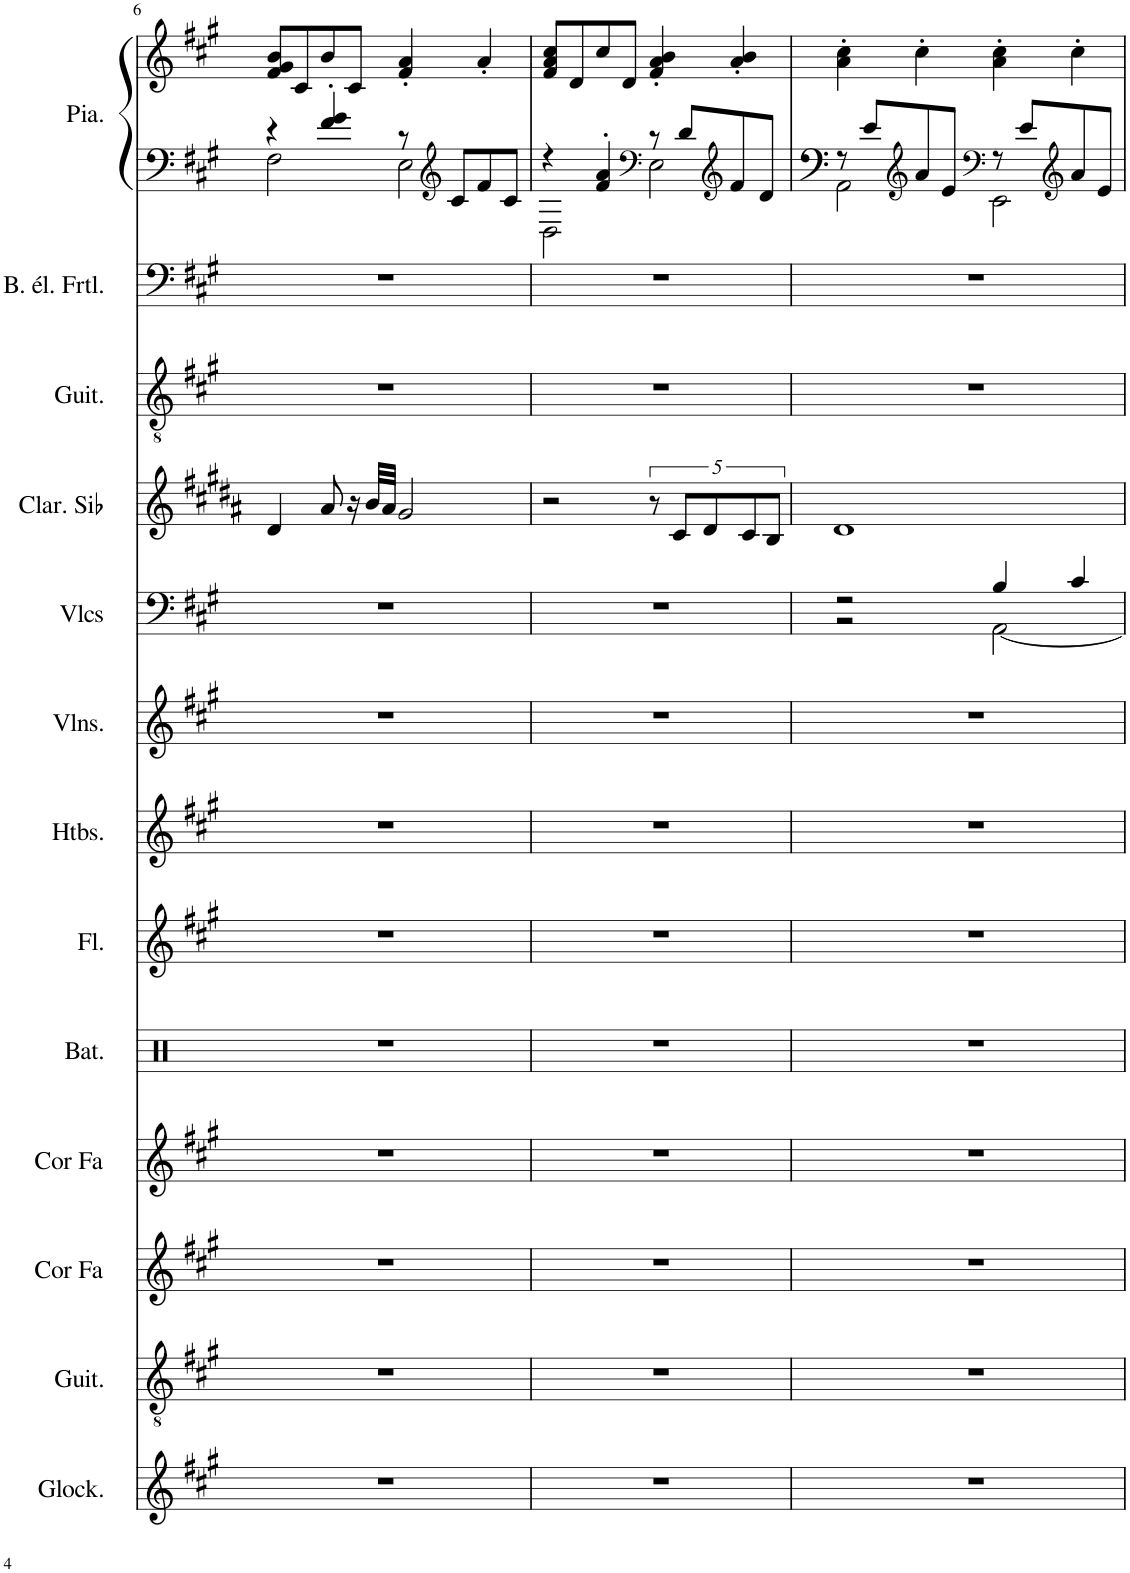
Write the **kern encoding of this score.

**kern	**kern	**kern	**kern	**kern	**kern	**kern	**kern	**kern	**kern	**kern	**kern	**kern	**kern
*part13	*part12	*part11	*part10	*part9	*part8	*part7	*part6	*part5	*part4	*part3	*part2	*part1	*part1
*staff14	*staff13	*staff12	*staff11	*staff10	*staff9	*staff8	*staff7	*staff6	*staff5	*staff4	*staff3	*staff2	*staff1
*I"Glockenspiel , Glockenspiel	*I"Guitare acoustique, Electric Guitar (jazz)	*I"Cor en Fa, French Horn	*I"Cor en Fa, French Horn	*I"Batterie	*I"Flûte, Flute	*I"Hautbois, Oboe	*I"Violons, String Ensemble 1	*I"Violoncelles, String Ensemble 1	*I"Clarinette en Sib	*I"Guitare classique, Acoustic Guitar (nylon)	*I"Basse électrique fretless, Fretless Bass	*I"Piano, Acoustic Grand Piano	*
*I'Glock.	*I'Guit.	*I'Cor Fa	*I'Cor Fa	*I'Bat.	*I'Fl.	*I'Htbs.	*I'Vlns.	*I'Vlcs	*I'Clar. Sib	*I'Guit.	*I'B. él. Frtl.	*I'Pia.	*
!!LO:PB:g=z
*clefG2	*clefGv2	*clefG2	*clefG2	*clefX	*clefG2	*clefG2	*clefG2	*clefF4	*clefG2	*clefGv2	*clefF4	*clefF4	*clefG2
*Trd-14c-24	*	*Trd4c7	*Trd4c7	*	*	*	*	*	*Trd1c2	*	*Trd7c12	*	*
*k[f#c#g#]	*k[f#c#g#]	*k[f#c#g#]	*k[f#c#g#]	*k[]	*k[f#c#g#]	*k[f#c#g#]	*k[f#c#g#]	*k[f#c#g#]	*k[f#c#g#d#a#]	*k[f#c#g#]	*k[f#c#g#]	*k[f#c#g#]	*k[f#c#g#]
*M4/4	*M4/4	*M4/4	*M4/4	*M4/4	*M4/4	*M4/4	*M4/4	*M4/4	*M4/4	*M4/4	*M4/4	*M4/4	*M4/4
=6	=6	=6	=6	=6	=6	=6	=6	=6	=6	=6	=6	=6	=6
*	*	*	*	*	*	*	*	*	*	*	*	*^	*
1r	1r	1r	1r	1r	1r	1r	1r	1r	4d#/	1r	1r	4r	2F#\	8f#/ 8g#/ 8b/L
.	.	.	.	.	.	.	.	.	.	.	.	.	.	8c#/
.	.	.	.	.	.	.	.	.	8a#/	.	.	4f#/' 4g#/'	.	8b/
.	.	.	.	.	.	.	.	.	16r	.	.	.	.	8c#/J
.	.	.	.	.	.	.	.	.	32b/LLL	.	.	.	.	.
.	.	.	.	.	.	.	.	.	32a#/JJJ	.	.	.	.	.
.	.	.	.	.	.	.	.	.	2g#/	.	.	8r	2E\	4f#/' 4a/'
*	*	*	*	*	*	*	*	*	*	*	*	*clefG2	*	*
.	.	.	.	.	.	.	.	.	.	.	.	8c#/L	.	.
.	.	.	.	.	.	.	.	.	.	.	.	8f#/	.	4a'/
.	.	.	.	.	.	.	.	.	.	.	.	8c#/J	.	.
=7	=7	=7	=7	=7	=7	=7	=7	=7	=7	=7	=7	=7	=7	=7
1r	1r	1r	1r	1r	1r	1r	1r	1r	2r	1r	1r	4r	2D\	8f#/ 8a/ 8cc#/L
.	.	.	.	.	.	.	.	.	.	.	.	.	.	8d/
.	.	.	.	.	.	.	.	.	.	.	.	4f#/' 4a/'	.	8cc#/
.	.	.	.	.	.	.	.	.	.	.	.	.	.	8d/J
*	*	*	*	*	*	*	*	*	*	*	*	*clefF4	*	*
.	.	.	.	.	.	.	.	.	10r	.	.	8r	2E\	4f#/' 4a/' 4b/'
.	.	.	.	.	.	.	.	.	10c#/L	.	.	.	.	.
.	.	.	.	.	.	.	.	.	.	.	.	8d/L	.	.
.	.	.	.	.	.	.	.	.	10d#/	.	.	.	.	.
*	*	*	*	*	*	*	*	*	*	*	*	*clefG2	*	*
.	.	.	.	.	.	.	.	.	.	.	.	8f#/	.	4a/' 4b/'
.	.	.	.	.	.	.	.	.	10c#/	.	.	.	.	.
.	.	.	.	.	.	.	.	.	.	.	.	8d/J	.	.
.	.	.	.	.	.	.	.	.	10B/J	.	.	.	.	.
=8	=8	=8	=8	=8	=8	=8	=8	=8	=8	=8	=8	=8	=8	=8
*	*	*	*	*	*	*	*	*^	*	*	*	*	*	*
1r	1r	1r	1r	1r	1r	1r	1r	2r	2r	1d#	1r	1r	8r	2AA\	4a\' 4cc#\'
.	.	.	.	.	.	.	.	.	.	.	.	.	8e/L	.	.
*	*	*	*	*	*	*	*	*	*	*	*	*	*clefG2	*	*
.	.	.	.	.	.	.	.	.	.	.	.	.	8a/	.	4cc#'\
.	.	.	.	.	.	.	.	.	.	.	.	.	8e/J	.	.
*	*	*	*	*	*	*	*	*	*	*	*	*	*clefF4	*	*
.	.	.	.	.	.	.	.	4B/	[2AA\	.	.	.	8r	2EE\	4a\' 4cc#\'
.	.	.	.	.	.	.	.	.	.	.	.	.	8e/L	.	.
*	*	*	*	*	*	*	*	*	*	*	*	*	*clefG2	*	*
.	.	.	.	.	.	.	.	4c#/	.	.	.	.	8a/	.	4cc#'\
.	.	.	.	.	.	.	.	.	.	.	.	.	8e/J	.	.
*	*	*	*	*	*	*	*	*v	*v	*	*	*	*v	*v	*
=	=	=	=	=	=	=	=	=	=	=	=	=	=
*-	*-	*-	*-	*-	*-	*-	*-	*-	*-	*-	*-	*-	*-
